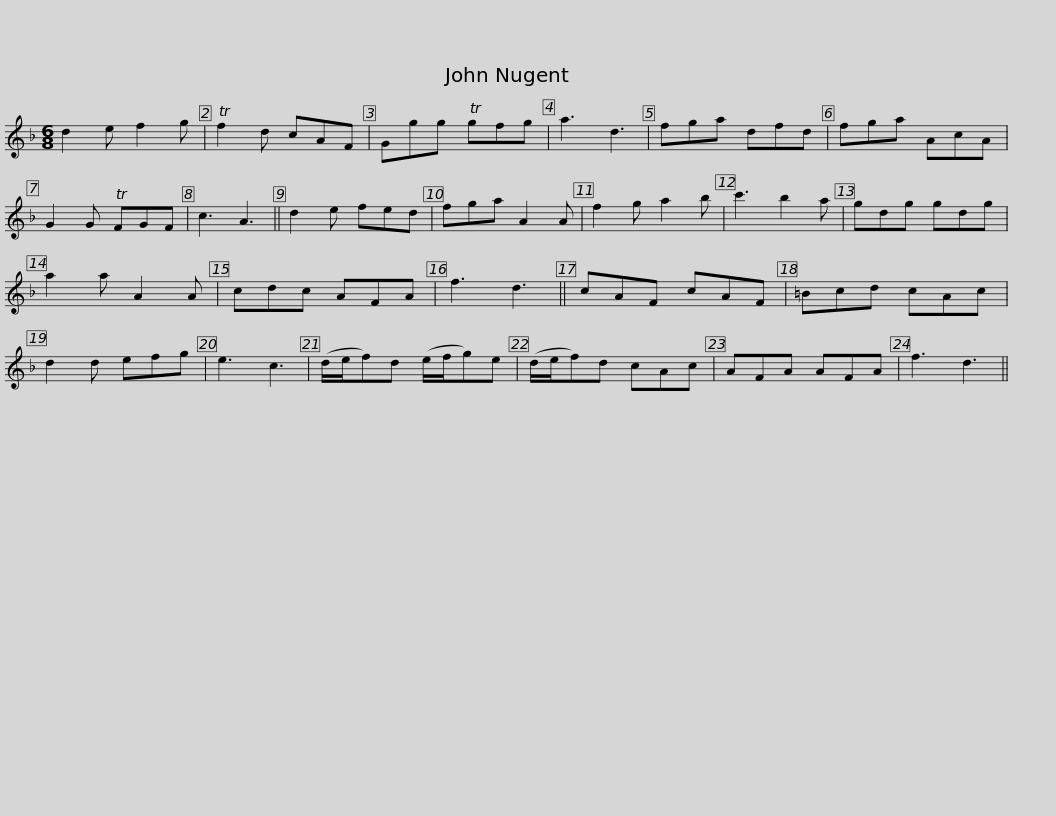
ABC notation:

X:1
L:1/8
M:6/8
I:linebreak $
K:Dmin
V:1 treble
V:1
 d2 e f2 g | Tf2 d cAF | Ggg Tgfg | a3 d3 | fga dfd | %5
 fga AcA | G2 G TFGF | c3 A3 || d2 e fed |$ fga A2 A | %10
 f2 g a2 b | c'3 b2 a | gdg gdg | a2 a A2 A | cdc AFA | %15
 f3 d3 || cAF cAF |$ =Bcd cAc | d2 d efg | e3 c3 | %20
 (d/e/f)d (e/f/g)e | (d/e/f)d cAc | AFA AFA | f3 d3 || %24
